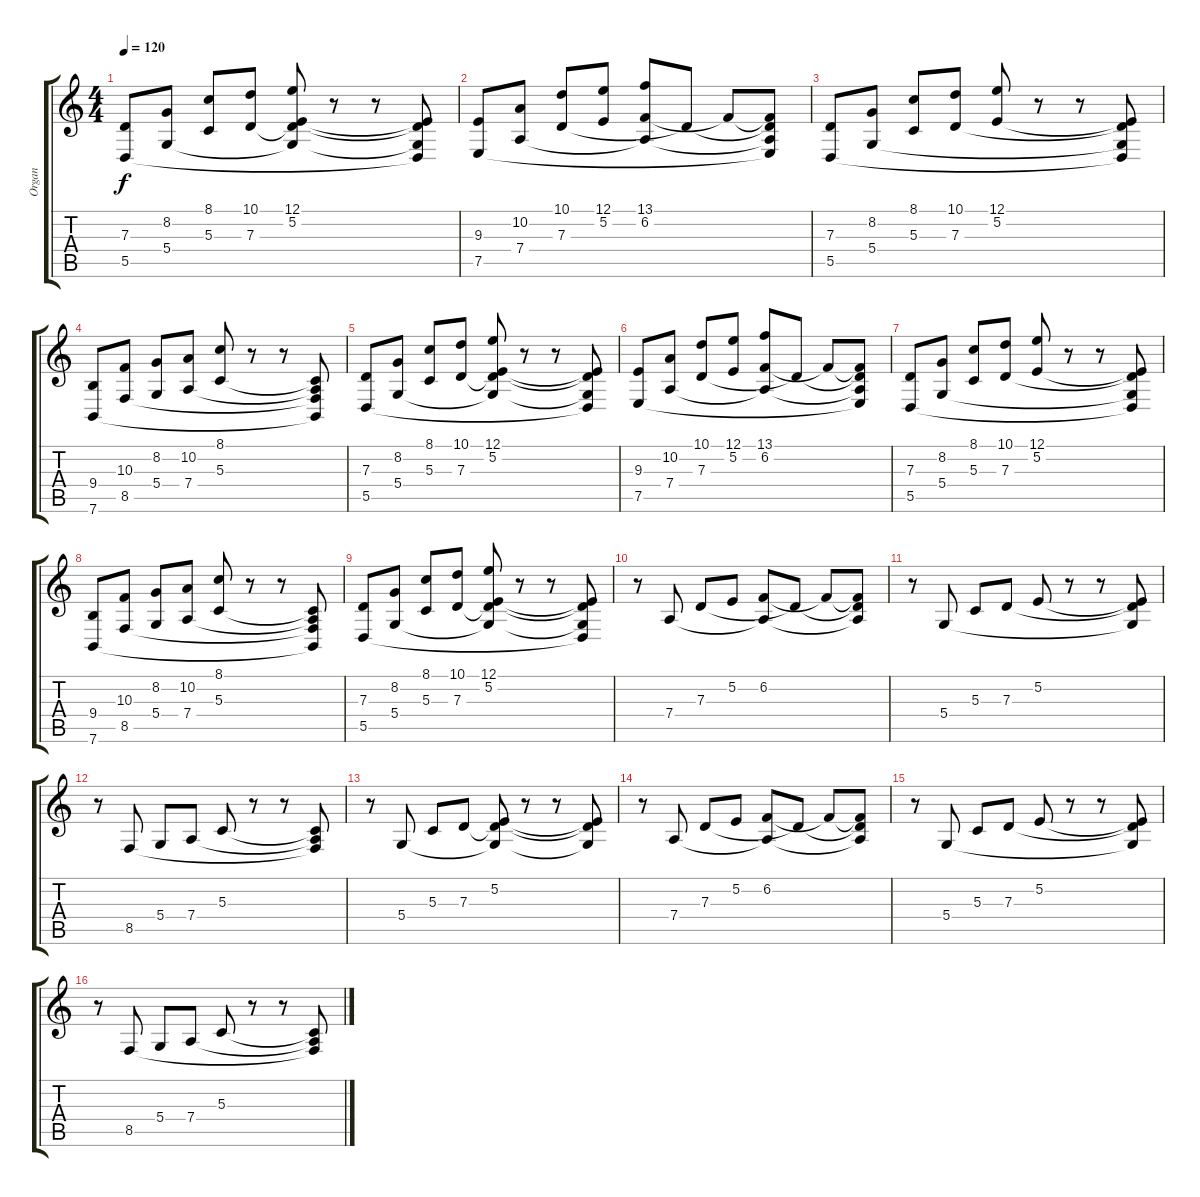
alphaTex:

\track ("Organ" "Organ") {instrument electricpiano1}
\staff {score tabs}
\tuning (E4 B3 G3 D3 A2 E2) {hide}
\ts (4 4)
\tempo 120
\clef g2
\ks c
(7.3 5.5).8{dy f} (8.2 5.4).8 (8.1 5.3).8 (10.1 7.3).8 (12.1 5.2 7.3{t} 5.4{t}).8 r.8 r.8 (5.2{t} 7.3{t} 5.4{t} 5.5{t}).8 |
(9.3 7.5).8 (10.2 7.4).8 (10.1 7.3).8 (12.1 5.2).8 (13.1 6.2 7.4{t}).8 7.3{t}.8 6.2{t}.8 (6.2{t} 7.3{t} 7.4{t} 7.5{t}).8 |
(7.3 5.5).8 (8.2 5.4).8 (8.1 5.3).8 (10.1 7.3).8 (12.1 5.2).8 r.8 r.8 (5.2{t} 7.3{t} 5.4{t} 5.5{t}).8 |
(9.4 7.6).8 (10.3 8.5).8 (8.2 5.4).8 (10.2 7.4).8 (8.1 5.3).8 r.8 r.8 (5.3{t} 7.4{t} 8.5{t} 7.6{t}).8 |
(7.3 5.5).8 (8.2 5.4).8 (8.1 5.3).8 (10.1 7.3).8 (12.1 5.2 7.3{t} 5.4{t}).8 r.8 r.8 (5.2{t} 7.3{t} 5.4{t} 5.5{t}).8 |
(9.3 7.5).8 (10.2 7.4).8 (10.1 7.3).8 (12.1 5.2).8 (13.1 6.2 7.4{t}).8 7.3{t}.8 6.2{t}.8 (6.2{t} 7.3{t} 7.4{t} 7.5{t}).8 |
(7.3 5.5).8 (8.2 5.4).8 (8.1 5.3).8 (10.1 7.3).8 (12.1 5.2).8 r.8 r.8 (5.2{t} 7.3{t} 5.4{t} 5.5{t}).8 |
(9.4 7.6).8 (10.3 8.5).8 (8.2 5.4).8 (10.2 7.4).8 (8.1 5.3).8 r.8 r.8 (5.3{t} 7.4{t} 8.5{t} 7.6{t}).8 |
(7.3 5.5).8 (8.2 5.4).8 (8.1 5.3).8 (10.1 7.3).8 (12.1 5.2 7.3{t} 5.4{t}).8 r.8 r.8 (5.2{t} 7.3{t} 5.4{t} 5.5{t}).8 |
r.8 7.4.8 7.3.8 5.2.8 (6.2 7.4{t}).8 7.3{t}.8 6.2{t}.8 (6.2{t} 7.3{t} 7.4{t}).8 |
r.8 5.4.8 5.3.8 7.3.8 5.2.8 r.8 r.8 (5.2{t} 7.3{t} 5.4{t}).8 |
r.8 8.5.8 5.4.8 7.4.8 5.3.8 r.8 r.8 (5.3{t} 7.4{t} 8.5{t}).8 |
r.8 5.4.8 5.3.8 7.3.8 (5.2 7.3{t} 5.4{t}).8 r.8 r.8 (5.2{t} 7.3{t} 5.4{t}).8 |
r.8 7.4.8 7.3.8 5.2.8 (6.2 7.4{t}).8 7.3{t}.8 6.2{t}.8 (6.2{t} 7.3{t} 7.4{t}).8 |
r.8 5.4.8 5.3.8 7.3.8 5.2.8 r.8 r.8 (5.2{t} 7.3{t} 5.4{t}).8 |
r.8 8.5.8 5.4.8 7.4.8 5.3.8 r.8 r.8 (5.3{t} 7.4{t} 8.5{t}).8
